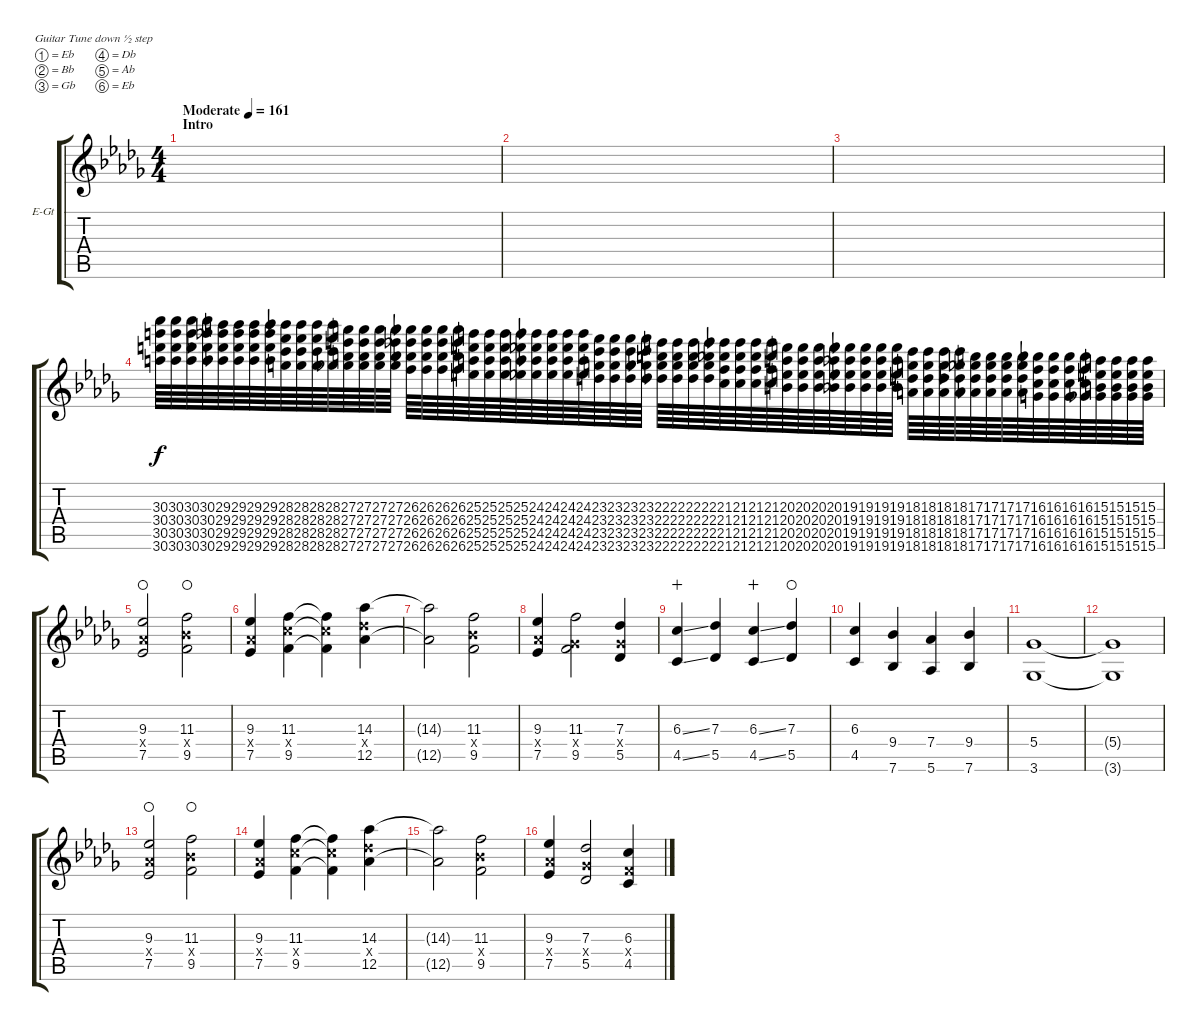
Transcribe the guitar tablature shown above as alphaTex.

\bracketExtendMode groupsimilarinstruments
\firstSystemTrackNameOrientation horizontal
\otherSystemsTrackNameOrientation horizontal
\track ("Lead Gutar" "E-Gt") {instrument distortionguitar}
\staff {score tabs}
\tuning (Eb4 Bb3 Gb3 Db3 Ab2 Eb2)
\ts (4 4)
\beaming (8 2 2 2 2)
\section ("" "Intro")
\tempo (161 "Moderate")
\clef g2
\ks db
|
|
|
(30.3 30.4 30.5 30.6).64 (30.3 30.4 30.5 30.6).64 (30.3 30.4 30.5 30.6).64 (30.3 30.4 30.5 30.6).64 (29.3 29.4 29.5 29.6).64 (29.3 29.4 29.5 29.6).64 (29.3 29.4 29.5 29.6).64 (29.3 29.4 29.5 29.6).64 (28.3 28.4 28.5 28.6).64 (28.3 28.4 28.5 28.6).64 (28.3 28.4 28.5 28.6).64 (28.3 28.4 28.5 28.6).64 (27.3 27.4 27.5 27.6).64 (27.3 27.4 27.5 27.6).64 (27.3 27.4 27.5 27.6).64 (27.3 27.4 27.5 27.6).64 (26.3 26.4 26.5 26.6).64 (26.3 26.4 26.5 26.6).64 (26.3 26.4 26.5 26.6).64 (26.3 26.4 26.5 26.6).64 (25.3 25.4 25.5 25.6).64 (25.3 25.4 25.5 25.6).64 (25.3 25.4 25.5 25.6).64 (25.3 25.4 25.5 25.6).64 (24.3 24.4 24.5 24.6).64 (24.3 24.4 24.5 24.6).64 (24.3 24.4 24.5 24.6).64 (24.3 24.4 24.5 24.6).64 (23.3 23.4 23.5 23.6).64 (23.3 23.4 23.5 23.6).64 (23.3 23.4 23.5 23.6).64 (23.3 23.4 23.5 23.6).64 (22.3 22.4 22.5 22.6).64 (22.3 22.4 22.5 22.6).64 (22.3 22.4 22.5 22.6).64 (22.3 22.4 22.5 22.6).64 (21.3 21.4 21.5 21.6).64 (21.3 21.4 21.5 21.6).64 (21.3 21.4 21.5 21.6).64 (21.3 21.4 21.5 21.6).64 (20.3 20.4 20.5 20.6).64 (20.3 20.4 20.5 20.6).64 (20.3 20.4 20.5 20.6).64 (20.3 20.4 20.5 20.6).64 (19.3 19.4 19.5 19.6).64 (19.3 19.4 19.5 19.6).64 (19.3 19.4 19.5 19.6).64 (19.3 19.4 19.5 19.6).64 (18.3 18.4 18.5 18.6).64 (18.3 18.4 18.5 18.6).64 (18.3 18.4 18.5 18.6).64 (18.3 18.4 18.5 18.6).64 (17.3 17.4 17.5 17.6).64 (17.3 17.4 17.5 17.6).64 (17.3 17.4 17.5 17.6).64 (17.3 17.4 17.5 17.6).64 (16.3 16.4 16.5 16.6).64 (16.3 16.4 16.5 16.6).64 (16.3 16.4 16.5 16.6).64 (16.3 16.4 16.5 16.6).64 (15.3 15.4 15.5 15.6).64 (15.3 15.4 15.5 15.6).64 (15.3 15.4 15.5 15.6).64 (15.3 15.4 15.5 15.6).64 |
(9.3 7.4{x} 7.5).2{waho} (11.3 9.4{x} 9.5).2{waho} |
(9.3 7.4{x} 7.5).4 (11.3 11.4{x} 9.5).4 (11.3{t} 11.4{x t} 9.5{t}).4 (14.3 12.4{x} 12.5).4 |
(14.3{t} 12.5{t}).2 (11.3 9.4{x} 9.5).2 |
(9.3 7.4{x} 7.5).4 (11.3 5.4{x} 9.5).2 (7.3 5.4{x} 5.5).4 |
(6.3{ss} 4.5{ss}).4{wahc} (7.3 5.5).4 (6.3{ss} 4.5{ss}).4{wahc} (7.3 5.5).4{waho} |
(6.3 4.5).4 (7.6 9.4).4 (5.6 7.4).4 (9.4 7.6).4 |
(3.6 5.4).1 |
(3.6{t} 5.4{t}).1 |
(9.3 7.4{x} 7.5).2{waho} (11.3 9.4{x} 9.5).2{waho} |
(9.3 7.4{x} 7.5).4 (11.3 11.4{x} 9.5).4 (11.3{t} 11.4{x t} 9.5{t}).4 (14.3 12.4{x} 12.5).4 |
(14.3{t} 12.5{t}).2 (11.3 9.4{x} 9.5).2 |
(9.3 7.4{x} 7.5).4 (7.3 5.4{x} 5.5).2 (6.3 4.4{x} 4.5).4
